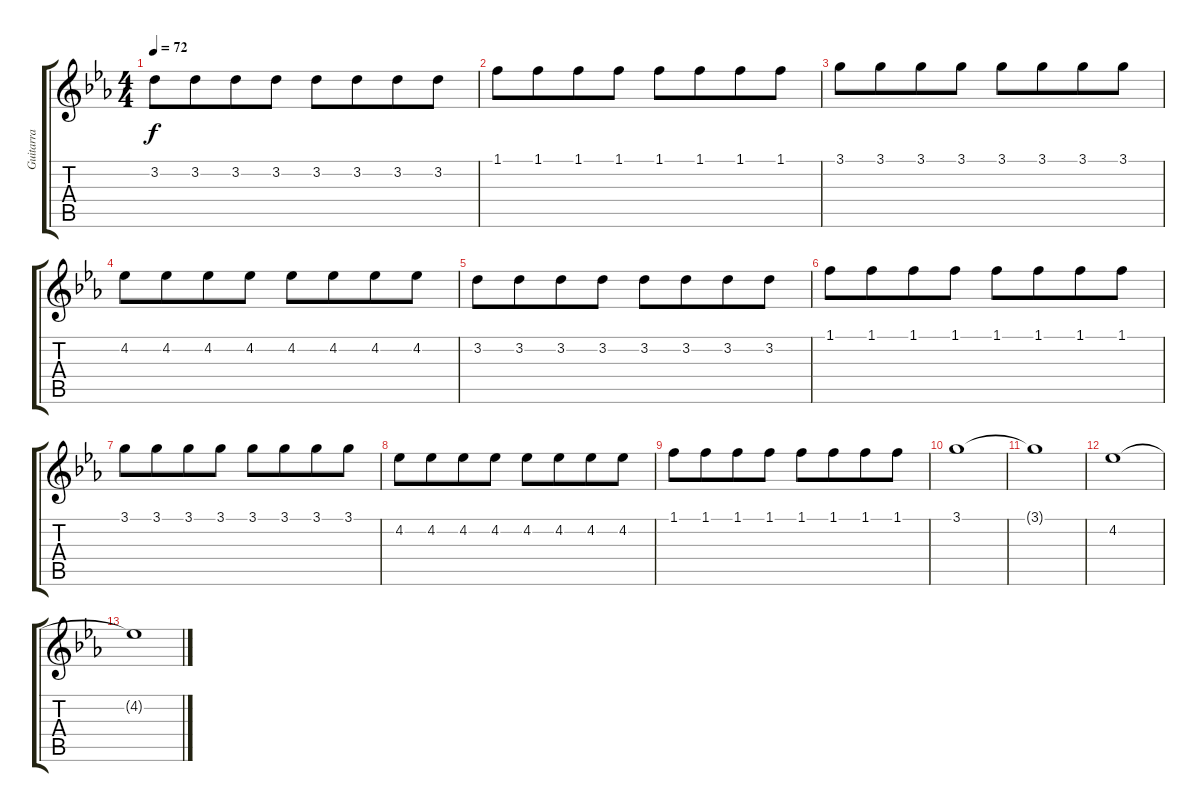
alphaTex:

\track ("Guitarra" "Guitarra") {instrument overdrivenguitar}
\staff {score tabs}
\tuning (E4 B3 G3 D3 A2 E2) {hide}
\ts (4 4)
\tempo 72
\clef g2
\ks eb
3.2.8{dy f} 3.2.8{beam merge} 3.2.8 3.2.8{beam split} 3.2.8 3.2.8{beam merge} 3.2.8 3.2.8 |
1.1.8 1.1.8{beam merge} 1.1.8 1.1.8{beam split} 1.1.8 1.1.8{beam merge} 1.1.8 1.1.8 |
3.1.8 3.1.8{beam merge} 3.1.8 3.1.8{beam split} 3.1.8 3.1.8{beam merge} 3.1.8 3.1.8 |
4.2.8 4.2.8{beam merge} 4.2.8 4.2.8{beam split} 4.2.8 4.2.8{beam merge} 4.2.8 4.2.8 |
3.2.8 3.2.8{beam merge} 3.2.8 3.2.8{beam split} 3.2.8 3.2.8{beam merge} 3.2.8 3.2.8 |
1.1.8 1.1.8{beam merge} 1.1.8 1.1.8{beam split} 1.1.8 1.1.8{beam merge} 1.1.8 1.1.8 |
3.1.8 3.1.8{beam merge} 3.1.8 3.1.8{beam split} 3.1.8 3.1.8{beam merge} 3.1.8 3.1.8 |
4.2.8 4.2.8{beam merge} 4.2.8 4.2.8{beam split} 4.2.8 4.2.8{beam merge} 4.2.8 4.2.8 |
1.1.8 1.1.8{beam merge} 1.1.8 1.1.8{beam split} 1.1.8 1.1.8{beam merge} 1.1.8 1.1.8 |
3.1.1{volume 0} |
3.1{t}.1 |
4.2.1{volume 8} |
4.2{t}.1
